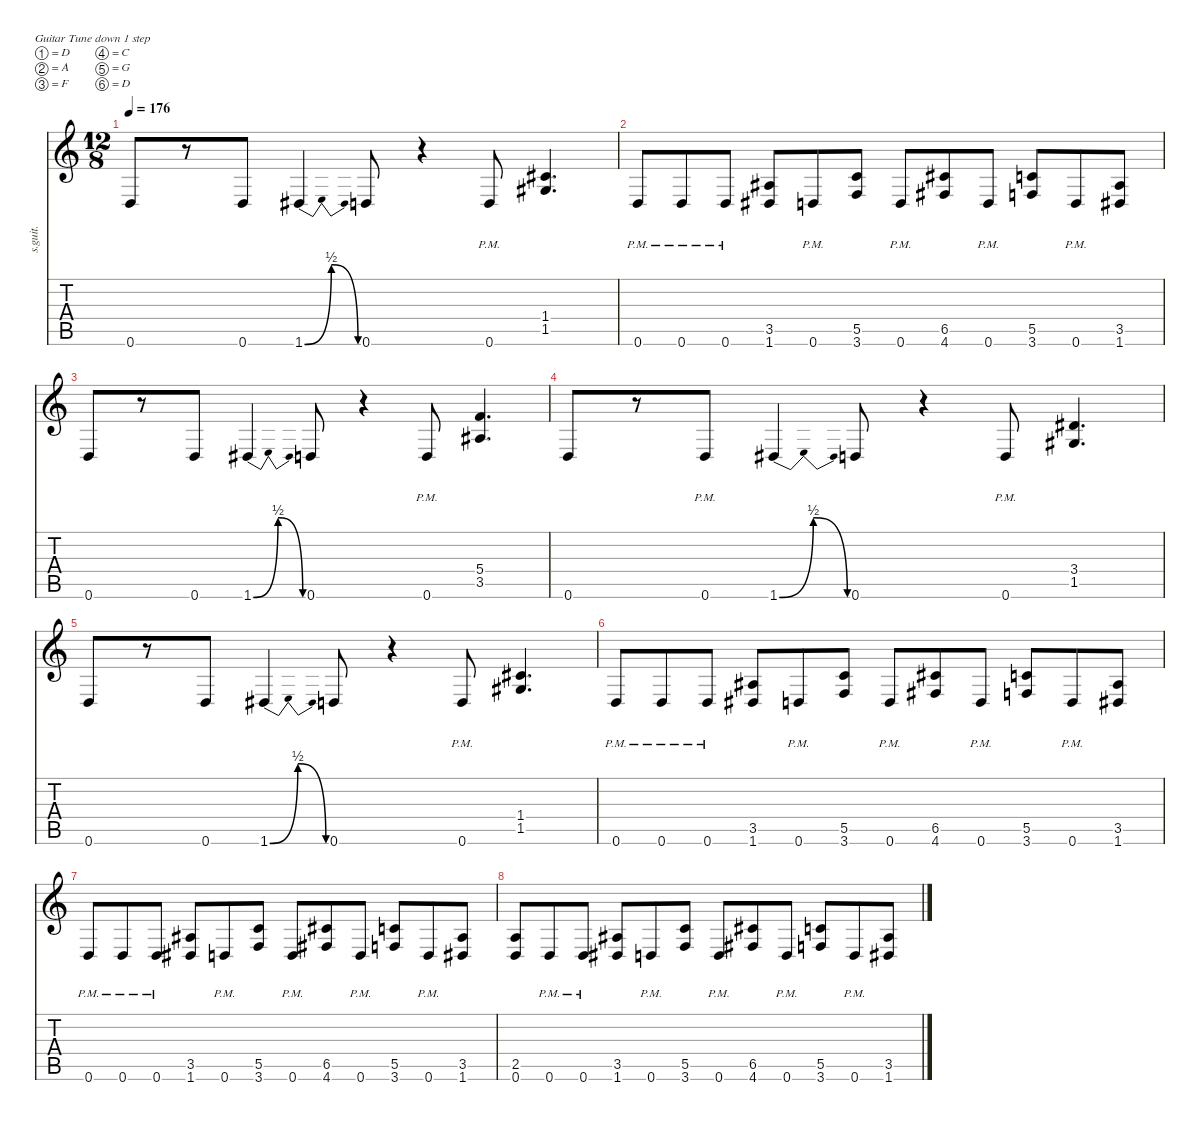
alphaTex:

\defaultSystemsLayout 4
\hideDynamics
\bracketExtendMode nobrackets
\track ("Dimebag  Darrell" "s.guit.") {instrument distortionguitar}
\staff {score tabs}
\tuning (D4 A3 F3 C3 G2 D2)
\ts (12 8)
\tempo 176
\clef g2
\ks c
0.6.8{lyrics (0 "") lyrics (1 "") lyrics (2 "") lyrics (3 "") lyrics (4 "") dy f} r.8 0.6.8{lyrics (0 "") lyrics (1 "") lyrics (2 "") lyrics (3 "") lyrics (4 "")} 1.6{be (bendrelease 0 0 30 2 30 2 60 0) acc #}.4{lyrics (0 "") lyrics (1 "") lyrics (2 "") lyrics (3 "") lyrics (4 "")} 0.6.8{lyrics (0 "") lyrics (1 "") lyrics (2 "") lyrics (3 "") lyrics (4 "")} r.4 0.6{pm}.8{lyrics (0 "") lyrics (1 "") lyrics (2 "") lyrics (3 "") lyrics (4 "")} (1.4{acc #} 1.5{acc #}).4{d lyrics (0 "") lyrics (1 "") lyrics (2 "") lyrics (3 "") lyrics (4 "")} |
0.6{pm}.8{lyrics (0 "") lyrics (1 "") lyrics (2 "") lyrics (3 "") lyrics (4 "")} 0.6{pm}.8{lyrics (0 "") lyrics (1 "") lyrics (2 "") lyrics (3 "") lyrics (4 "")} 0.6{pm}.8{lyrics (0 "") lyrics (1 "") lyrics (2 "") lyrics (3 "") lyrics (4 "")} (3.5{acc #} 1.6{acc #}).8{lyrics (0 "") lyrics (1 "") lyrics (2 "") lyrics (3 "") lyrics (4 "")} 0.6{pm}.8{lyrics (0 "") lyrics (1 "") lyrics (2 "") lyrics (3 "") lyrics (4 "")} (5.5 3.6).8{lyrics (0 "") lyrics (1 "") lyrics (2 "") lyrics (3 "") lyrics (4 "")} 0.6{pm}.8{lyrics (0 "") lyrics (1 "") lyrics (2 "") lyrics (3 "") lyrics (4 "")} (6.5{acc #} 4.6{acc #}).8{lyrics (0 "") lyrics (1 "") lyrics (2 "") lyrics (3 "") lyrics (4 "")} 0.6{pm}.8{lyrics (0 "") lyrics (1 "") lyrics (2 "") lyrics (3 "") lyrics (4 "")} (5.5 3.6).8{lyrics (0 "") lyrics (1 "") lyrics (2 "") lyrics (3 "") lyrics (4 "")} 0.6{pm}.8{lyrics (0 "") lyrics (1 "") lyrics (2 "") lyrics (3 "") lyrics (4 "")} (3.5{acc #} 1.6{acc #}).8{lyrics (0 "") lyrics (1 "") lyrics (2 "") lyrics (3 "") lyrics (4 "")} |
0.6.8{lyrics (0 "") lyrics (1 "") lyrics (2 "") lyrics (3 "") lyrics (4 "")} r.8 0.6.8{lyrics (0 "") lyrics (1 "") lyrics (2 "") lyrics (3 "") lyrics (4 "")} 1.6{be (bendrelease 0 0 30 2 30 2 60 0) acc #}.4{lyrics (0 "") lyrics (1 "") lyrics (2 "") lyrics (3 "") lyrics (4 "")} 0.6.8{lyrics (0 "") lyrics (1 "") lyrics (2 "") lyrics (3 "") lyrics (4 "")} r.4 0.6{pm}.8{lyrics (0 "") lyrics (1 "") lyrics (2 "") lyrics (3 "") lyrics (4 "")} (5.4 3.5{acc #}).4{d lyrics (0 "") lyrics (1 "") lyrics (2 "") lyrics (3 "") lyrics (4 "")} |
0.6.8{lyrics (0 "") lyrics (1 "") lyrics (2 "") lyrics (3 "") lyrics (4 "")} r.8 0.6{pm}.8{lyrics (0 "") lyrics (1 "") lyrics (2 "") lyrics (3 "") lyrics (4 "")} 1.6{be (bendrelease 0 0 30 2 30 2 60 0) acc #}.4{lyrics (0 "") lyrics (1 "") lyrics (2 "") lyrics (3 "") lyrics (4 "")} 0.6.8{lyrics (0 "") lyrics (1 "") lyrics (2 "") lyrics (3 "") lyrics (4 "")} r.4 0.6{pm}.8{lyrics (0 "") lyrics (1 "") lyrics (2 "") lyrics (3 "") lyrics (4 "")} (3.4{acc #} 1.5{acc #}).4{d lyrics (0 "") lyrics (1 "") lyrics (2 "") lyrics (3 "") lyrics (4 "")} |
0.6.8{lyrics (0 "") lyrics (1 "") lyrics (2 "") lyrics (3 "") lyrics (4 "")} r.8 0.6.8{lyrics (0 "") lyrics (1 "") lyrics (2 "") lyrics (3 "") lyrics (4 "")} 1.6{be (bendrelease 0 0 30 2 30 2 60 0) acc #}.4{lyrics (0 "") lyrics (1 "") lyrics (2 "") lyrics (3 "") lyrics (4 "")} 0.6.8{lyrics (0 "") lyrics (1 "") lyrics (2 "") lyrics (3 "") lyrics (4 "")} r.4 0.6{pm}.8{lyrics (0 "") lyrics (1 "") lyrics (2 "") lyrics (3 "") lyrics (4 "")} (1.4{acc #} 1.5{acc #}).4{d lyrics (0 "") lyrics (1 "") lyrics (2 "") lyrics (3 "") lyrics (4 "")} |
0.6{pm}.8{lyrics (0 "") lyrics (1 "") lyrics (2 "") lyrics (3 "") lyrics (4 "")} 0.6{pm}.8{lyrics (0 "") lyrics (1 "") lyrics (2 "") lyrics (3 "") lyrics (4 "")} 0.6{pm}.8{lyrics (0 "") lyrics (1 "") lyrics (2 "") lyrics (3 "") lyrics (4 "")} (3.5{acc #} 1.6{acc #}).8{lyrics (0 "") lyrics (1 "") lyrics (2 "") lyrics (3 "") lyrics (4 "")} 0.6{pm}.8{lyrics (0 "") lyrics (1 "") lyrics (2 "") lyrics (3 "") lyrics (4 "")} (5.5 3.6).8{lyrics (0 "") lyrics (1 "") lyrics (2 "") lyrics (3 "") lyrics (4 "")} 0.6{pm}.8{lyrics (0 "") lyrics (1 "") lyrics (2 "") lyrics (3 "") lyrics (4 "")} (6.5{acc #} 4.6{acc #}).8{lyrics (0 "") lyrics (1 "") lyrics (2 "") lyrics (3 "") lyrics (4 "")} 0.6{pm}.8{lyrics (0 "") lyrics (1 "") lyrics (2 "") lyrics (3 "") lyrics (4 "")} (5.5 3.6).8{lyrics (0 "") lyrics (1 "") lyrics (2 "") lyrics (3 "") lyrics (4 "")} 0.6{pm}.8{lyrics (0 "") lyrics (1 "") lyrics (2 "") lyrics (3 "") lyrics (4 "")} (3.5{acc #} 1.6{acc #}).8{lyrics (0 "") lyrics (1 "") lyrics (2 "") lyrics (3 "") lyrics (4 "")} |
0.6{pm}.8{lyrics (0 "") lyrics (1 "") lyrics (2 "") lyrics (3 "") lyrics (4 "")} 0.6{pm}.8{lyrics (0 "") lyrics (1 "") lyrics (2 "") lyrics (3 "") lyrics (4 "")} 0.6{pm}.8{lyrics (0 "") lyrics (1 "") lyrics (2 "") lyrics (3 "") lyrics (4 "")} (3.5{acc #} 1.6{acc #}).8{lyrics (0 "") lyrics (1 "") lyrics (2 "") lyrics (3 "") lyrics (4 "")} 0.6{pm}.8{lyrics (0 "") lyrics (1 "") lyrics (2 "") lyrics (3 "") lyrics (4 "")} (5.5 3.6).8{lyrics (0 "") lyrics (1 "") lyrics (2 "") lyrics (3 "") lyrics (4 "")} 0.6{pm}.8{lyrics (0 "") lyrics (1 "") lyrics (2 "") lyrics (3 "") lyrics (4 "")} (6.5{acc #} 4.6{acc #}).8{lyrics (0 "") lyrics (1 "") lyrics (2 "") lyrics (3 "") lyrics (4 "")} 0.6{pm}.8{lyrics (0 "") lyrics (1 "") lyrics (2 "") lyrics (3 "") lyrics (4 "")} (5.5 3.6).8{lyrics (0 "") lyrics (1 "") lyrics (2 "") lyrics (3 "") lyrics (4 "")} 0.6{pm}.8{lyrics (0 "") lyrics (1 "") lyrics (2 "") lyrics (3 "") lyrics (4 "")} (3.5{acc #} 1.6{acc #}).8{lyrics (0 "") lyrics (1 "") lyrics (2 "") lyrics (3 "") lyrics (4 "")} |
(2.5 0.6).8{lyrics (0 "") lyrics (1 "") lyrics (2 "") lyrics (3 "") lyrics (4 "")} 0.6{pm}.8{lyrics (0 "") lyrics (1 "") lyrics (2 "") lyrics (3 "") lyrics (4 "")} 0.6{pm}.8{lyrics (0 "") lyrics (1 "") lyrics (2 "") lyrics (3 "") lyrics (4 "")} (3.5{acc #} 1.6{acc #}).8{lyrics (0 "") lyrics (1 "") lyrics (2 "") lyrics (3 "") lyrics (4 "")} 0.6{pm}.8{lyrics (0 "") lyrics (1 "") lyrics (2 "") lyrics (3 "") lyrics (4 "")} (5.5 3.6).8{lyrics (0 "") lyrics (1 "") lyrics (2 "") lyrics (3 "") lyrics (4 "")} 0.6{pm}.8{lyrics (0 "") lyrics (1 "") lyrics (2 "") lyrics (3 "") lyrics (4 "")} (6.5{acc #} 4.6{acc #}).8{lyrics (0 "") lyrics (1 "") lyrics (2 "") lyrics (3 "") lyrics (4 "")} 0.6{pm}.8{lyrics (0 "") lyrics (1 "") lyrics (2 "") lyrics (3 "") lyrics (4 "")} (5.5 3.6).8{lyrics (0 "") lyrics (1 "") lyrics (2 "") lyrics (3 "") lyrics (4 "")} 0.6{pm}.8{lyrics (0 "") lyrics (1 "") lyrics (2 "") lyrics (3 "") lyrics (4 "")} (3.5{acc #} 1.6{acc #}).8{lyrics (0 "") lyrics (1 "") lyrics (2 "") lyrics (3 "") lyrics (4 "")}
